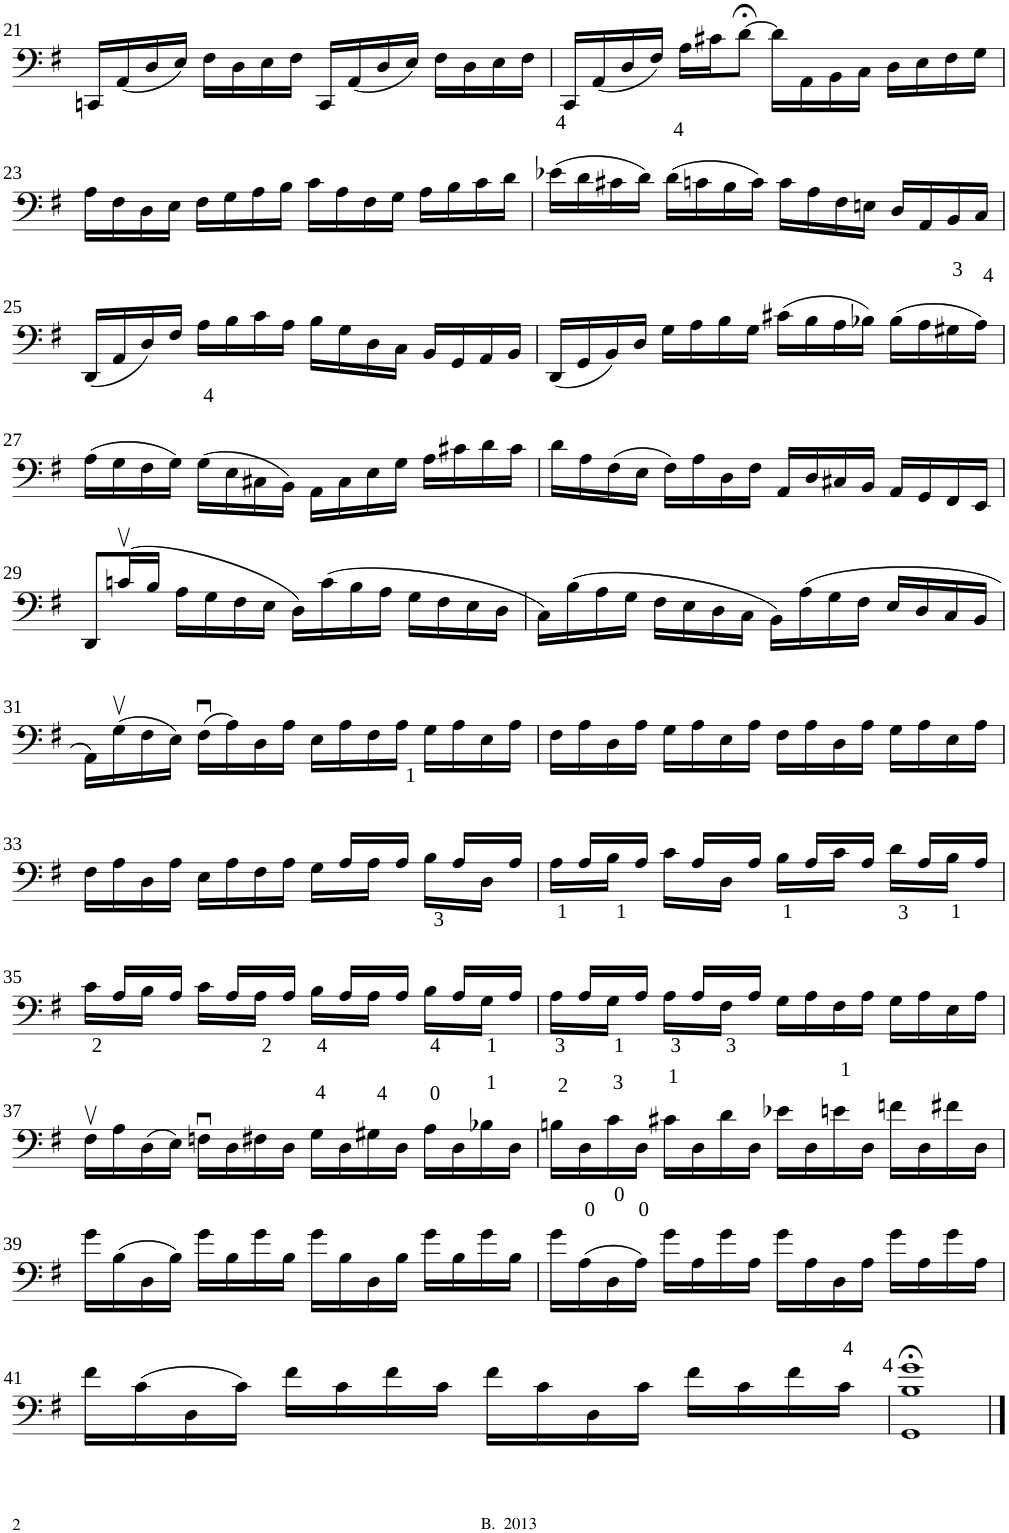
**kern
*part1
*staff1
*I"Violoncello
*I'Vc
!!LO:PB:g=z
*clefF4
*k[f#]
*M4/4
*met(c)
=21
16CCn/LL
(16AA/
16D/
16E/JJ)
16F#\LL
16D\
16E\
16F#\JJ
16CC/LL
(16AA/
16D/
16E/JJ)
16F#\LL
16D\
16E\
16F#\JJ
=22
16CC/LL
(16AA/
16D/
16F#/JJ)
16A\LL
16c#X\J
[8d;<\J
16d\LL]
16AA\
16BB\
16C\JJ
16D\LL
16E\
16F#\
16G\JJ
!!LO:LB:g=z
=23
16A\LL
16F#\
16D\
16E\JJ
16F#\LL
16G\
16A\
16B\JJ
16c\LL
16A\
16F#\
16G\JJ
16A\LL
16B\
16c\
16d\JJ
=24
(16e-X\LL
16d\
16c#X\
16d\JJ)
(16d\LL
16cn\
16B\
16c\JJ)
16c\LL
16A\
16F#\
16En\JJ
16D/LL
16AA/
16BB/
16C/JJ
!!LO:LB:g=z
=25
(16DD/LL
16AA/
16D/)
16F#/JJ
16A\LL
16B\
16c\
16A\JJ
16B\LL
16G\
16D\
16C\JJ
16BB/LL
16GG/
16AA/
16BB/JJ
=26
(16DD/LL
16GG/
16BB/)
16D/JJ
16G\LL
16A\
16B\
16G\JJ
(16c#X\LL
16B\
16A\
16B-X\JJ)
(16B-\LL
16A\
16G#X\
16A\JJ)
!!LO:LB:g=z
=27
(16A\LL
16G\
16F#\
16G\JJ)
(16G\LL
16E\
16C#X\
16BB\JJ)
16AA\LL
16C#\
16E\
16G\JJ
16A\LL
16c#X\
16d\
16c#\JJ
=28
16d\LL
16A\
(16F#\
16E\JJ
16F#\LL)
16A\
16D\
16F#\JJ
16AA/LL
16D/
16C#X/
16BB/JJ
16AA/LL
16GG/
16FF#/
16EE/JJ
!!LO:LB:g=z
=29
8DD/L
(16cnv/L
16B/JJ
16A\LL
16G\
16F#\
16E\JJ
16D\LL)
(16c\
16B\
16A\JJ
16G\LL
16F#\
16E\
16D\JJ
=30
16C\LL)
(16B\
16A\
16G\JJ
16F#\LL
16E\
16D\
16C\JJ
16BB\LL)
(16A\
16G\
16F#\JJ
16E/LL
16D/
16C/
16BB/JJ
!!LO:LB:g=z
=31
16AA\LL)
(16Gv\
16F#\
16E\JJ)
(16F#u\LL
16A\)
16D\
16A\JJ
16E\LL
16A\
16F#\
16A\JJ
16G\LL
16A\
16E\
16A\JJ
=32
16F#\LL
16A\
16D\
16A\JJ
16G\LL
16A\
16E\
16A\JJ
16F#\LL
16A\
16D\
16A\JJ
16G\LL
16A\
16E\
16A\JJ
!!LO:LB:g=z
=33
*^
2ryy	16F#\LL
.	16A\
.	16D\
.	16A\JJ
.	16E\LL
.	16A\
.	16F#\
.	16A\JJ
16ryy	16G\LL
16A/LL	16ryy
16ryy	16A\JJ
16A/JJ	16ryy
16ryy	16B\LL
16A/LL	16ryy
16ryy	16D\JJ
16A/JJ	16ryy
=34	=34
16ryy	16A\LL
16A/LL	16ryy
16ryy	16B\JJ
16A/JJ	16ryy
16ryy	16c\LL
16A/LL	16ryy
16ryy	16D\JJ
16A/JJ	16ryy
16ryy	16B\LL
16A/LL	16ryy
16ryy	16c\JJ
16A/JJ	16ryy
16ryy	16d\LL
16A/LL	16ryy
16ryy	16B\JJ
16A/JJ	16ryy
!!LO:LB:g=z	!!
=35	=35
16ryy	16c\LL
16A/LL	16ryy
16ryy	16B\JJ
16A/JJ	16ryy
16ryy	16c\LL
16A/LL	16ryy
16ryy	16A\JJ
16A/JJ	16ryy
16ryy	16B\LL
16A/LL	16ryy
16ryy	16A\JJ
16A/JJ	16ryy
16ryy	16B\LL
16A/LL	16ryy
16ryy	16G\JJ
16A/JJ	16ryy
=36	=36
16ryy	16A\LL
16A/LL	16ryy
16ryy	16G\JJ
16A/JJ	16ryy
16ryy	16A\LL
16A/LL	16ryy
16ryy	16F#\JJ
16A/JJ	16ryy
16G\LL	2ryy
16A\	.
16F#\	.
16A\JJ	.
16G\LL	.
16A\	.
16E\	.
16A\JJ	.
*v	*v
!!LO:LB:g=z
=37
16F#v\LL
16A\
(16D\
16E\JJ)
16Fnu\LL
16D\
16F#X\
16D\JJ
16G\LL
16D\
16G#X\
16D\JJ
16A\LL
16D\
16B-X\
16D\JJ
=38
16Bn\LL
16D\
16c\
16D\JJ
16c#X\LL
16D\
16d\
16D\JJ
16e-X\LL
16D\
16en\
16D\JJ
16fn\LL
16D\
16f#X\
16D\JJ
!!LO:LB:g=z
=39
16g\LL
(16B\
16D\
16B\JJ)
16g\LL
16B\
16g\
16B\JJ
16g\LL
16B\
16D\
16B\JJ
16g\LL
16B\
16g\
16B\JJ
=40
16g\LL
(16A\
16D\
16A\JJ)
16g\LL
16A\
16g\
16A\JJ
16g\LL
16A\
16D\
16A\JJ
16g\LL
16A\
16g\
16A\JJ
!!LO:LB:g=z
=41
16f#\LL
(16c\
16D\
16c\JJ)
16f#\LL
16c\
16f#\
16c\JJ
16f#\LL
16c\
16D\
16c\JJ
16f#\LL
16c\
16f#\
16c\JJ
=42
1GG;< 1B;< 1g;<
==
*-
